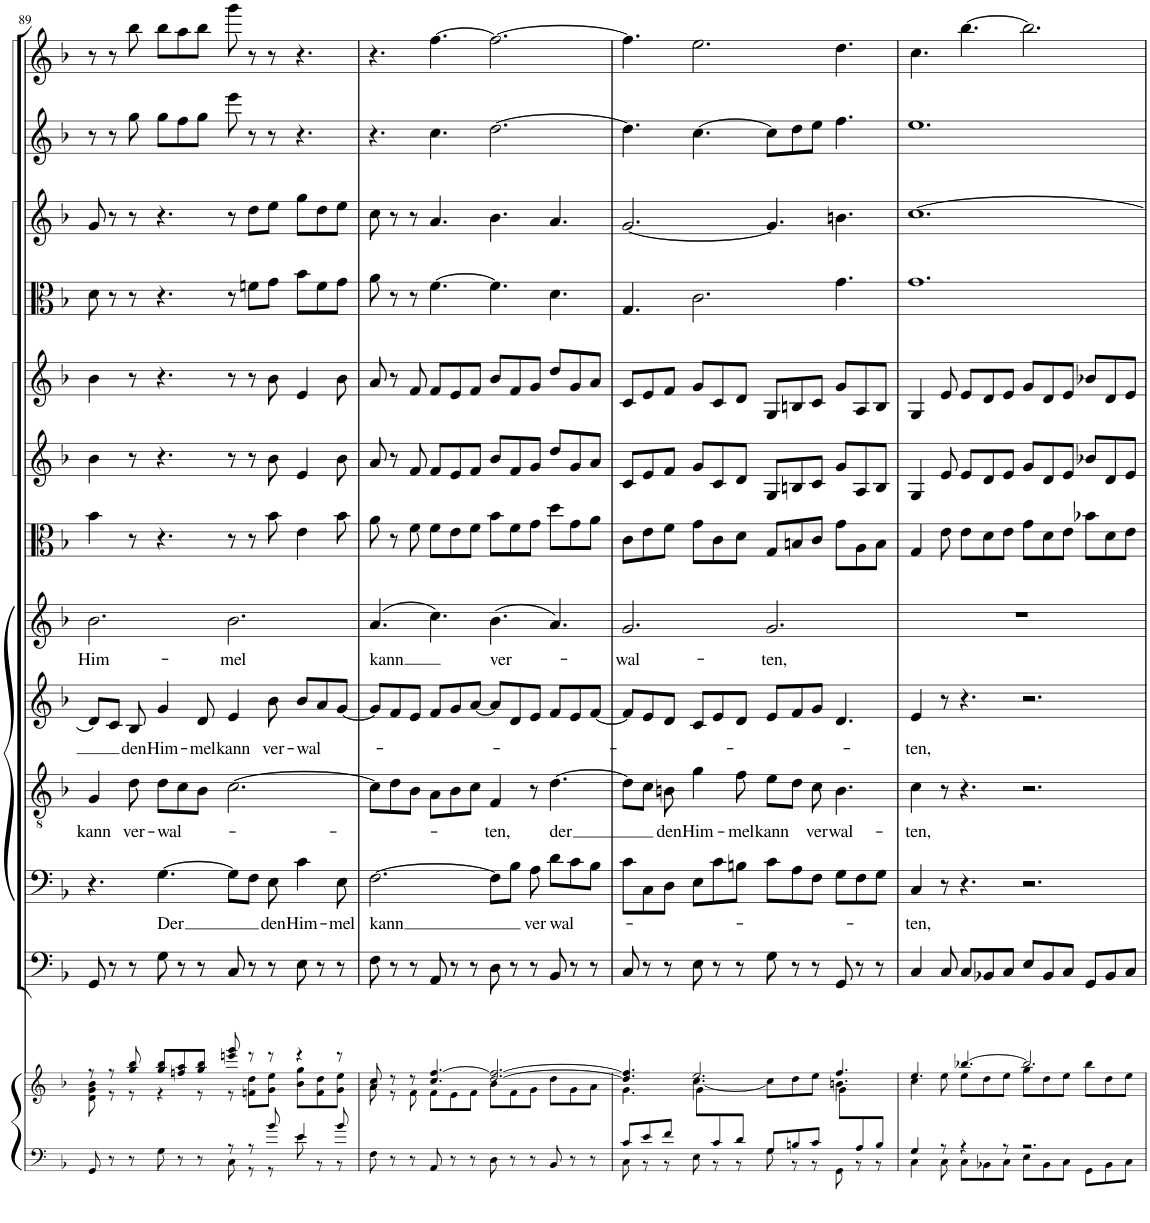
**kern	**kern	**kern	**kern	**text	**kern	**text	**kern	**text	**kern	**text	**kern	**kern	**kern	**kern	**kern	**kern	**kern
*part13	*part13	*part12	*part11	*part11	*part10	*part10	*part9	*part9	*part8	*part8	*part7	*part6	*part5	*part4	*part3	*part2	*part1
*staff14	*staff13	*staff12	*staff11	*staff11	*staff10	*staff10	*staff9	*staff9	*staff8	*staff8	*staff7	*staff6	*staff5	*staff4	*staff3	*staff2	*staff1
*I"Piano reduction	*	*I"Continuo	*I"Basso	*	*I"Tenore	*	*I"Alto	*	*I"Soprano	*	*I"Viola	*I"Violino II	*I"Violino I	*I"Oboe II (Oboe da caccia)	*I"Oboe I	*I"Flauto II	*I"Flauto I
*I'Pno	*	*	*	*	*	*	*	*	*	*	*I'Vla	*I'Vln	*I'Vln	*	*I'Ob	*I'Fl	*I'Fl
!!LO:PB:g=z
*clefF4	*clefG2	*clefF4	*clefF4	*	*clefGv2	*	*clefG2	*	*clefG2	*	*clefC3	*clefG2	*clefG2	*clefC3	*clefG2	*clefG2	*clefG2
*	*	*	*	*	*	*	*	*	*	*	*	*	*	*Trd12c21	*	*	*
*k[b-]	*k[b-]	*k[b-]	*k[b-]	*	*k[b-]	*	*k[b-]	*	*k[b-]	*	*k[b-]	*k[b-]	*k[b-]	*k[b-]	*k[b-]	*k[b-]	*k[b-]
*M12/8	*M12/8	*M12/8	*M12/8	*	*M12/8	*	*M12/8	*	*M12/8	*	*M12/8	*M12/8	*M12/8	*M12/8	*M12/8	*M12/8	*M12/8
=89	=89	=89	=89	=89	=89	=89	=89	=89	=89	=89	=89	=89	=89	=89	=89	=89	=89
*^	*^	*	*	*	*	*	*	*	*	*	*	*	*	*	*	*	*
!	!	!	!	!	!	!	!	!LO:LY:b	!	!	!	!LO:LY:b	!	!	!	!	!	!	!
8GG/	8ryy	8r	8d\ 8g\ 8b-\	8GG/	4.r	.	4G/	kann	8d/L]	.	2.b-\	Him-	4b-\	4b-\	4b-\	8d\	8g/	8r	8r
8r	8ryy	8r	8r	8r	.	.	.	.	8c/J	.	.	.	.	.	.	8r	8r	8r	8r
!	!	!	!	!	!	!	!	!LO:LY:b	!	!LO:LY:b	!	!	!	!	!	!	!	!	!
8r	8ryy	8gg/ 8bb-/	8r	8r	.	.	8d\	ver-	8B-/	den	.	.	8r	8r	8r	8r	8r	8gg\	8bb-\
!	!	!	!	!	!	!LO:LY:b	!	!LO:LY:b	!	!LO:LY:b	!	!	!	!	!	!	!	!	!
8ryy	8G\	8gg/ 8bb-/L	4r	8G\	[4.G\	Der	8d\L	-wal-	4g/	Him-	.	.	4.r	4.r	4.r	4.r	4.r	8gg\L	8bb-\L
8r	8ryy	8ffn/ 8aa/	.	8r	.	.	8c\	.	.	.	.	.	.	.	.	.	.	8ff\	8aa\
!	!	!	!	!	!	!	!	!	!	!LO:LY:b	!	!	!	!	!	!	!	!	!
8r	8ryy	8gg/ 8bb-/J	8r	8r	.	.	8B-\J	.	8d/	-mel	.	.	.	.	.	.	.	8gg\J	8bb-\J
!	!	!	!	!	!	!	!	!	!	!LO:LY:b	!	!LO:LY:b	!	!	!	!	!	!	!
8r	8C\	8eeen/ 8ggg/	8r	8C/	8G\L]	.	[2.c\	.	4e/	kann	2.b-\	-mel	8r	8r	8r	8r	8r	8eee\	8ggg\
8r	8r	8r	8fn\ 8dd\L	8r	8F\J	.	.	.	.	.	.	.	8r	8r	8r	8fn\L	8dd\L	8r	8r
!	!	!	!	!	!	!LO:LY:b	!	!	!	!LO:LY:b	!	!	!	!	!	!	!	!	!
8b-/	8r	8r	8g\ 8ee\J	8r	8E\	den	.	.	8b-\	ver-	.	.	8b-\	8b-\	8b-\	8g\J	8ee\J	8r	8r
!	!	!	!	!	!	!LO:LY:b	!	!	!	!LO:LY:b	!	!	!	!	!	!	!	!	!
4e/	8e\	4r	8b-\ 8gg\L	8E\	4c\	Him-	.	.	8b-/L	-wal-	.	.	4e\	4e/	4e/	8b-\L	8gg\L	4.r	4.r
.	8r	.	8f\ 8dd\	8r	.	.	.	.	8a/	.	.	.	.	.	.	8f\	8dd\	.	.
!	!	!	!	!	!	!LO:LY:b	!	!	!	!	!	!	!	!	!	!	!	!	!
8b-/	8r	8r	8g\ 8ee\J	8r	8E\	-mel	.	.	[8g/J	.	.	.	8b-\	8b-\	8b-\	8g\J	8ee\J	.	.
=90	=90	=90	=90	=90	=90	=90	=90	=90	=90	=90	=90	=90	=90	=90	=90	=90	=90	=90	=90
!	!	!	!	!	!	!LO:LY:b	!	!	!	!	!	!LO:LY:b	!	!	!	!	!	!	!
*v	*v	*	*	*	*	*	*	*	*	*	*	*	*	*	*	*	*	*	*
8F\	8a/ 8cc/	8a\	8F\	[2.F\	kann	8c\L]	.	8g/L]	.	(4.a/	kann	8a\	8a/	8a/	8a\	8cc\	4.r	4.r
8r	8r	8r	8r	.	.	8d\	.	8f/	.	.	.	8r	8r	8r	8r	8r	.	.
8r	8r	8f\	8r	.	.	8B-\J	.	8e/J	.	.	.	8f\	8f/	8f/	8r	8r	.	.
8AA/	4.cc/ [4.ff/	8f\L	8AA/	.	.	8A\L	.	8f/L	.	4.cc\)	.	8f\L	8f/L	8f/L	[4.f\	4.a/	4.cc\	[4.ff\
8r	.	8e\	8r	.	.	8B-\	.	8g/	.	.	.	8e\	8e/	8e/	.	.	.	.
8r	.	8f\J	8r	.	.	8c\J	.	[8a/J	.	.	.	8f\J	8f/J	8f/J	.	.	.	.
!	!	!	!	!	!	!	!LO:LY:b	!	!	!	!LO:LY:b	!	!	!	!	!	!	!
8D\	[2.dd/ 2.ff/_	8b-\L	8D\	8F\L]	.	4F/	-ten,	8a/L]	.	(4.b-\	ver-	8b-\L	8b-/L	8b-/L	4.f\]	4.b-\	[2.dd\	2.ff\_
8r	.	8f\	8r	8B-\J	.	.	.	8d/	.	.	.	8f\	8f/	8f/	.	.	.	.
!	!	!	!	!	!LO:LY:b	!	!	!	!	!	!	!	!	!	!	!	!	!
8r	.	8g\J	8r	8A\	ver-	8r	.	8e/J	.	.	.	8g\J	8g/J	8g/J	.	.	.	.
!	!	!	!	!	!LO:LY:b	!	!LO:LY:b	!	!	!	!	!	!	!	!	!	!	!
8BB-/	.	8dd\L	8BB-/	8d\L	-wal-	[4.d\	der	8f/L	.	4.a/)	.	8dd\L	8dd/L	8dd/L	4.d\	4.a/	.	.
8r	.	8g\	8r	8c\	.	.	.	8e/	.	.	.	8g\	8g/	8g/	.	.	.	.
8r	.	8a\J	8r	8B-\J	.	.	.	[8f/J	.	.	.	8a\J	8a/J	8a/J	.	.	.	.
=91	=91	=91	=91	=91	=91	=91	=91	=91	=91	=91	=91	=91	=91	=91	=91	=91	=91	=91
*^	*	*^	*	*	*	*	*	*	*	*	*	*	*	*	*	*	*	*
!	!	!	!	!	!	!	!	!	!	!	!	!	!LO:LY:b	!	!	!	!	!	!	!
8c/L	8C\	4.dd/] 4.ff/]	4.g\	4.ryy	8C/	8c\L	.	8d\L]	.	8f/L]	.	2.g/	-wal-	8c\L	8c/L	8c/L	4.G/	[2.g/	4.dd\]	4.ff\]
8e/	8r	.	.	.	8r	8C\	.	8c\J	.	8e/	.	.	.	8e\	8e/	8e/	.	.	.	.
!	!	!	!	!	!	!	!	!	!LO:LY:b	!	!	!	!	!	!	!	!	!	!	!
8f/J	8r	.	.	.	8r	8D\J	.	8Bn\	den	8d/J	.	.	.	8f\J	8f/J	8f/J	.	.	.	.
!	!	!	!	!	!	!	!	!	!LO:LY:b	!	!	!	!	!	!	!	!	!	!	!
8ryy	8E\	2.ee/	[4.cc\	8g\L	8E\	8E\L	.	4g\	Him-	8c/L	.	.	.	8g\L	8g/L	8g/L	2.c\	.	[4.cc\	2.ee\
8c/	8r	.	.	8ryy	8r	8c\	.	.	.	8e/	.	.	.	8c\	8c/	8c/	.	.	.	.
!	!	!	!	!	!	!	!	!	!LO:LY:b	!	!	!	!	!	!	!	!	!	!	!
*	*	*	*v	*v	*	*	*	*	*	*	*	*	*	*	*	*	*	*	*	*
8d/J	8r	.	.	8r	8Bn\J	.	8f\	-mel	8d/J	.	.	.	8d\J	8d/J	8d/J	.	.	.	.
!	!	!	!	!	!	!	!	!LO:LY:b	!	!	!	!LO:LY:b	!	!	!	!	!	!	!
8G/L	8G\	.	8cc\L]	8G\	8c\L	.	8e\L	kann	8e/L	.	2.g/	-ten,	8G/L	8G/L	8G/L	.	4.g/]	8cc\L]	.
8Bn/	8r	.	8dd\	8r	8A\	.	8d\J	.	8f/	.	.	.	8Bn/	8Bn/	8Bn/	.	.	8dd\	.
!	!	!	!	!	!	!	!	!LO:LY:b	!	!	!	!	!	!	!	!	!	!	!
8c/J	8r	.	8ee\J	8r	8F\J	.	8c\	ver-	8g/J	.	.	.	8c/J	8c/J	8c/J	.	.	8ee\J	.
*	*	*	*^	*	*	*	*	*	*	*	*	*	*	*	*	*	*	*	*
!	!	!	!	!	!	!	!	!	!LO:LY:b	!	!	!	!	!	!	!	!	!	!	!
8ryy	8GG\	4.ff/	4.bn\	8g\L	8GG/	8G\L	.	4.B\	-wal-	4.d/	.	.	.	8g\L	8g/L	8g/L	4.g\	4.bn\	4.ff\	4.dd\
8A/	8r	.	.	4ryy	8r	8F\	.	.	.	.	.	.	.	8A\	8A/	8A/	.	.	.	.
8B/J	8r	.	.	.	8r	8G\J	.	.	.	.	.	.	.	8B\J	8B/J	8B/J	.	.	.	.
*	*	*	*v	*v	*	*	*	*	*	*	*	*	*	*	*	*	*	*	*	*
=92	=92	=92	=92	=92	=92	=92	=92	=92	=92	=92	=92	=92	=92	=92	=92	=92	=92	=92	=92
!	!	!	!	!	!	!LO:LY:b	!	!LO:LY:b	!	!LO:LY:b	!	!	!	!	!	!	!	!	!
4G/	4C\	4.ee/	4cc\	4C/	4C/	-ten,	4c\	-ten,	4e/	-ten,	1.r	.	4G/	4G/	4G/	1.g	[1.cc	1.ee	4.cc\
8r	8C\	.	8ee\	8C/	8r	.	8r	.	8r	.	.	.	8e\	8e/	8e/	.	.	.	.
4r	8C\L	[4.bb-X/	8ee\L	8C/L	4.r	.	4.r	.	4.r	.	.	.	8e\L	8e/L	8e/L	.	.	.	[4.bb-\
.	8BB-X\	.	8dd\	8BB-X/	.	.	.	.	.	.	.	.	8d\	8d/	8d/	.	.	.	.
8r	8C\J	.	8ee\J	8C/J	.	.	.	.	.	.	.	.	8e\J	8e/J	8e/J	.	.	.	.
2.r	8E\L	2.bb-/]	8gg\L	8E/L	2.r	.	2.r	.	2.r	.	.	.	8g\L	8g/L	8g/L	.	.	.	2.bb-\]
.	8BB-\	.	8dd\	8BB-/	.	.	.	.	.	.	.	.	8d\	8d/	8d/	.	.	.	.
.	8C\J	.	8ee\J	8C/J	.	.	.	.	.	.	.	.	8e\J	8e/J	8e/J	.	.	.	.
.	8GG\L	.	8bb-\L	8GG/L	.	.	.	.	.	.	.	.	8b-X\L	8b-X/L	8b-X/L	.	.	.	.
.	8BB-\	.	8dd\	8BB-/	.	.	.	.	.	.	.	.	8d\	8d/	8d/	.	.	.	.
.	8C\J	.	8ee\J	8C/J	.	.	.	.	.	.	.	.	8e\J	8e/J	8e/J	.	.	.	.
*v	*v	*	*	*	*	*	*	*	*	*	*	*	*	*	*	*	*	*	*
*	*v	*v	*	*	*	*	*	*	*	*	*	*	*	*	*	*	*	*
=	=	=	=	=	=	=	=	=	=	=	=	=	=	=	=	=	=
*-	*-	*-	*-	*-	*-	*-	*-	*-	*-	*-	*-	*-	*-	*-	*-	*-	*-
